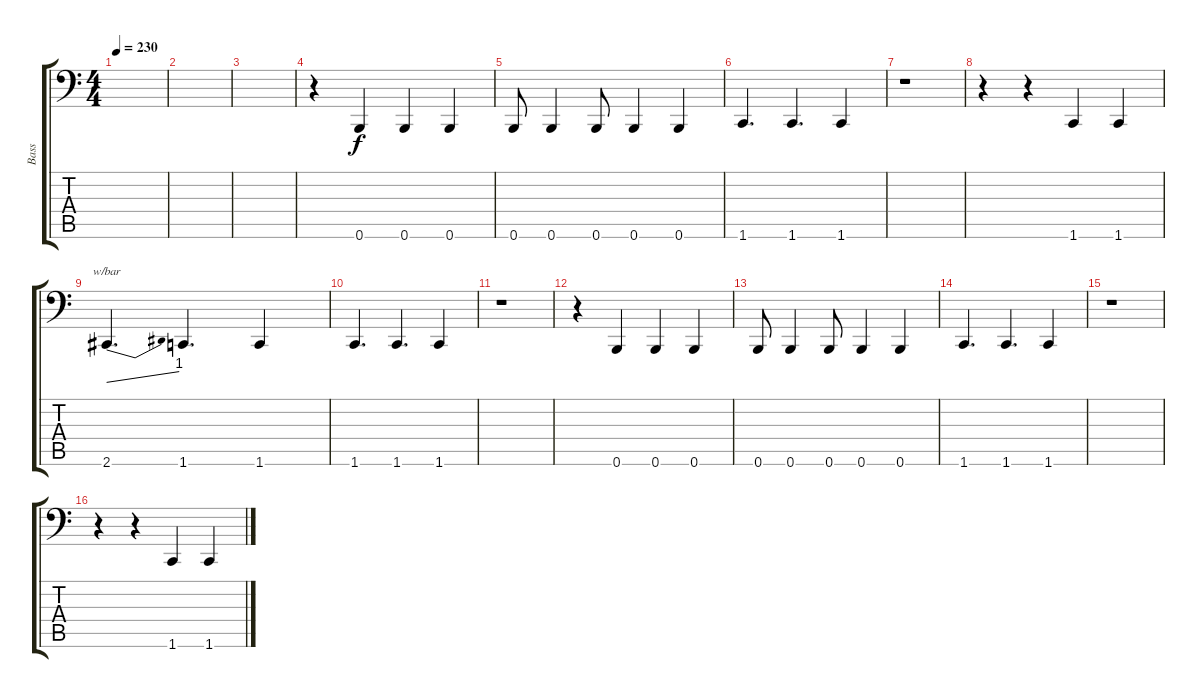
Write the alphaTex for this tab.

\track ("Bass" "Bass") {instrument electricbassfinger}
\staff {score tabs}
\tuning (Db3 Ab2 E2 B1 Gb1 B0) {hide}
\ts (4 4)
\tempo 230
\clef f4
\ks c
|
|
|
r.4 0.6.4 0.6.4 0.6.4 |
0.6.8 0.6.4 0.6.8 0.6.4 0.6.4 |
1.6.4{d} 1.6.4{d} 1.6.4 |
r.1 |
r.4 r.4 1.6.4 1.6.4 |
2.6.4{d tbe (dive default 0 0 60 4)} 1.6.4{d} 1.6.4 |
1.6.4{d} 1.6.4{d} 1.6.4 |
r.1 |
r.4 0.6.4 0.6.4 0.6.4 |
0.6.8 0.6.4 0.6.8 0.6.4 0.6.4 |
1.6.4{d} 1.6.4{d} 1.6.4 |
r.1 |
r.4 r.4 1.6.4 1.6.4
